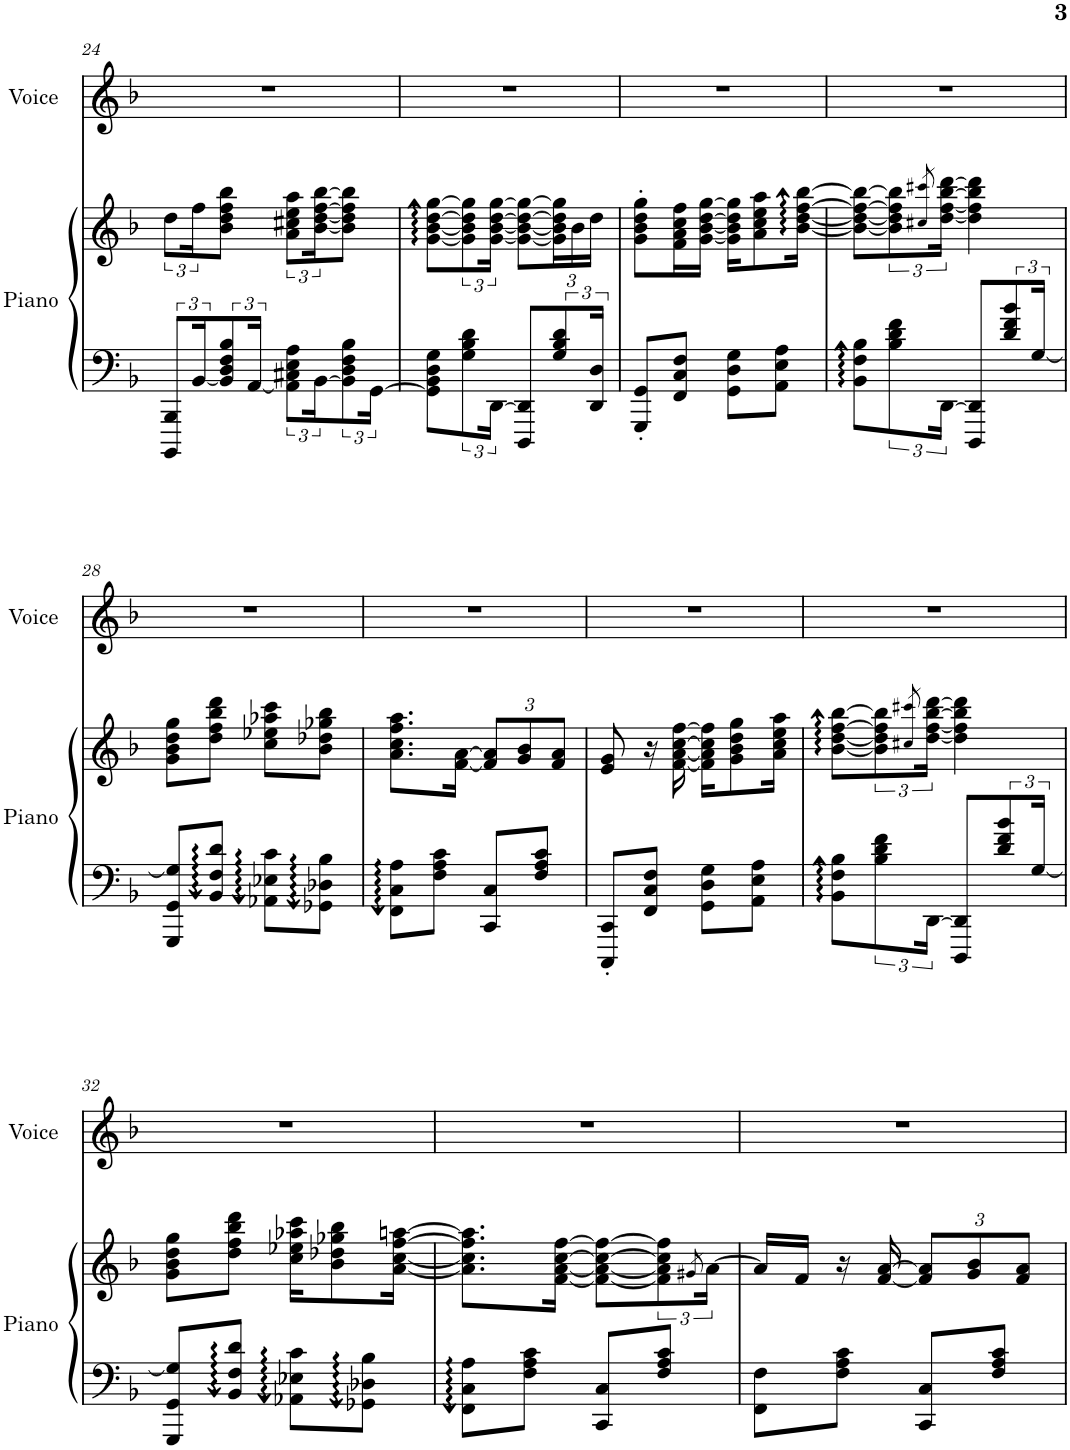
**kern	**kern	**kern
*part2	*part2	*part1
*staff3	*staff2	*staff1
*I"Piano	*	*I"Voice
*I'Piano	*	*I'Voice
!!LO:PB:g=z
*clefF4	*clefG2	*clefG2
*k[b-]	*k[b-]	*k[b-]
*M2/4	*M2/4	*M2/4
=24	=24	=24
12BBBB-/ 12BBB-/L	12dd\L	2r
[24BB-/K	24ff\K	.
12BB-/] 12D/ 12F/ 12B-/	8b-\ 8dd\ 8ff\ 8bb-\J	.
[<24AA/Jk	.	.
12AA\] 12C#X\ 12E\ 12A\L	12a\ 12cc#X\ 12ee\ 12aa\L	.
[24BB-\K	[24b-\ [24dd\ [24ff\ [24bb-\K	.
12BB-\] 12D\ 12F\ 12B-\	8b-\] 8dd\] 8ff\] 8bb-\]J	.
[24GG\Jk	.	.
=25	=25	=25
8GG\] 8BB-\ 8D\ 8G\L	[8g\ [8b-\ [8dd\ [8gg\L	2r
12G\ 12B-\ 12d\	8g\] 8b-\] 8dd\] 8gg\]	.
[24DD\Jk	.	.
8DDD/ 8DD/]L	8g\_ 8b-\_ 8dd\_ 8gg\_L	.
*	*Xbrackettup	*
12G/ 12B-/ 12d/	24g\] 24b-\] 24dd\] 24gg\]L	.
.	24b-\	.
24DD/ 24D/Jk	24dd\JJ	.
=26	=26	=26
8GGG/' 8GG/'L	8g\' 8b-\' 8dd\' 8gg\'L	2r
8FF/ 8C/ 8F/J	16f\ 16a\ 16cc\ 16ff\L	.
.	[16g\ [16b-\ [16dd\ [16gg\JJ	.
8GG\ 8D\ 8G\L	16g\] 16b-\] 16dd\] 16gg\]KL	.
.	8a\ 8cc\ 8ee\ 8aa\	.
8AA\ 8E\ 8A\J	.	.
.	[16b-\ [16dd\ [16ff\ [16bb-\Jk	.
=27	=27	=27
8BB-\ 8F\ 8B-\L	8b-\_ 8dd\_ 8ff\_ 8bb-\_L	2r
*	*brackettup	*
12B-\ 12d\ 12f\	12b-\] 12dd\] 12ff\] 12bb-\]	.
.	8qcc#X/ 8qccc#X/	.
[24DD\Jk	[24dd\ [24ff\ [24bb-\ [24ddd\Jk	.
8DDD/ 8DD/]L	4dd\] 4ff\] 4bb-\] 4ddd\]	.
12d/ 12f/ 12b-/	.	.
[24G/Jk	.	.
!!LO:LB:g=z
=28	=28	=28
8GGG/ 8GG/ 8G/]L	8g\ 8b-\ 8dd\ 8gg\L	2r
8BB-/ 8F/ 8d/J	8dd\ 8ff\ 8bb-\ 8ddd\J	.
8AA-X\ 8E-X\ 8c\L	8cc\ 8ee-X\ 8aa-X\ 8ccc\L	.
8GG-X\ 8D-X\ 8B-\J	8b-\ 8dd-X\ 8gg-X\ 8bb-\J	.
=29	=29	=29
8FF\ 8C\ 8A\L	8.a\ 8.cc\ 8.ff\ 8.aa\L	2r
8F\ 8A\ 8c\J	.	.
.	[16f\ [16a\Jk	.
*	*Xbrackettup	*
8CC/ 8C/L	12f/] 12a/]L	.
.	12g/ 12b-/	.
8F/ 8A/ 8c/J	.	.
.	12f/ 12a/J	.
=30	=30	=30
8CCC/' 8CC/'L	8e/ 8g/	2r
8FF/ 8C/ 8F/J	16r	.
.	[16f\ [16a\ [16cc\ [16ff\	.
8GG\ 8D\ 8G\L	16f\] 16a\] 16cc\] 16ff\]KL	.
.	8g\ 8b-\ 8dd\ 8gg\	.
8AA\ 8E\ 8A\J	.	.
.	16a\ 16cc\ 16ee\ 16aa\Jk	.
=31	=31	=31
8BB-\ 8F\ 8B-\L	[8b-\ [8dd\ [8ff\ [8bb-\L	2r
*	*brackettup	*
12B-\ 12d\ 12f\	12b-\] 12dd\] 12ff\] 12bb-\]	.
.	8qcc#X/ 8qccc#X/	.
[24DD\Jk	[24dd\ [24ff\ [24bb-\ [24ddd\Jk	.
8DDD/ 8DD/]L	4dd\] 4ff\] 4bb-\] 4ddd\]	.
12d/ 12f/ 12b-/	.	.
[24G/Jk	.	.
!!LO:LB:g=z
=32	=32	=32
8GGG/ 8GG/ 8G/]L	8g\ 8b-\ 8dd\ 8gg\L	2r
8BB-/ 8F/ 8d/J	8dd\ 8ff\ 8bb-\ 8ddd\J	.
8AA-X\ 8E-X\ 8c\L	16cc\ 16ee-X\ 16aa-X\ 16ccc\KL	.
.	8b-\ 8dd-X\ 8gg-X\ 8bb-\	.
8GG-X\ 8D-X\ 8B-\J	.	.
.	[16a\ [16cc\ [16ff\ [16aan\Jk	.
=33	=33	=33
8FF\ 8C\ 8A\L	8.a\] 8.cc\] 8.ff\] 8.aa\]L	2r
8F\ 8A\ 8c\J	.	.
.	[16f\ [16a\ [16cc\ [16ff\Jk	.
8CC/ 8C/L	8f\_ 8a\_ 8cc\_ 8ff\_L	.
8F/ 8A/ 8c/J	12f\] 12a\] 12cc\] 12ff\]	.
.	8qg#X/	.
.	[24a\Jk	.
=34	=34	=34
8FF\ 8F\L	16a/LL]	2r
.	16f/JJ	.
8F\ 8A\ 8c\J	16r	.
.	[16f/ [16a/	.
*	*Xbrackettup	*
8CC/ 8C/L	12f/] 12a/]L	.
.	12g/ 12b-/	.
8F/ 8A/ 8c/J	.	.
.	12f/ 12a/J	.
=	=	=
*-	*-	*-
